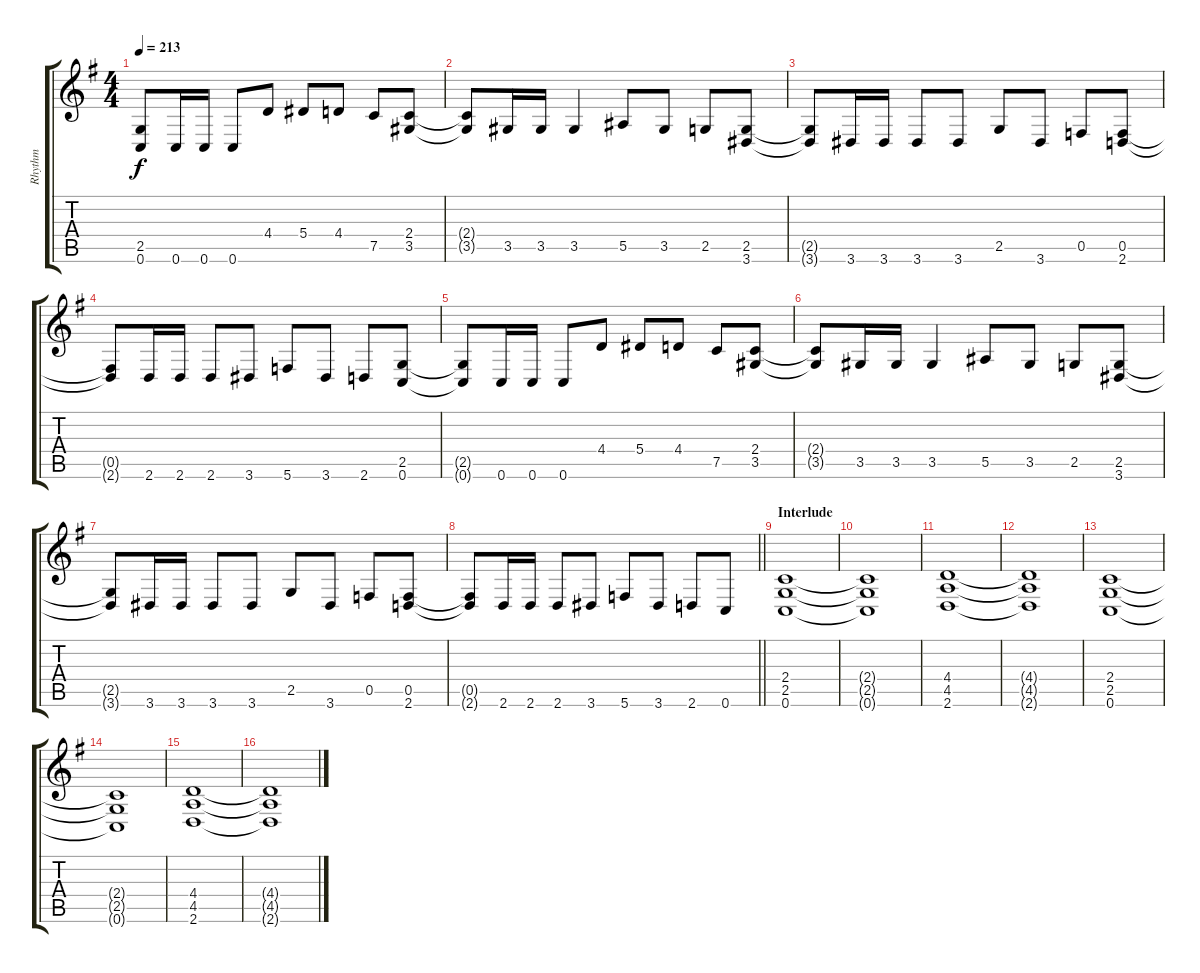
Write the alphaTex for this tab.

\track ("Rhythm" "Rhythm") {instrument distortionguitar}
\staff {score tabs}
\tuning (C4 G3 Eb3 Bb2 F2 C2) {hide}
\ts (4 4)
\tempo 213
\clef g2
\ks eminor
(2.5{t} 0.6{t}).8{dy f} 0.6.16 0.6.16 0.6.8 4.4.8 5.4.8 4.4.8 7.5.8 (2.4 3.5).8 |
(2.4{t} 3.5{t}).8 3.5.16 3.5.16 3.5.4 5.5.8 3.5.8 2.5.8 (2.5 3.6).8 |
(2.5{t} 3.6{t}).8 3.6.16 3.6.16 3.6.8 3.6.8 2.5.8 3.6.8 0.5.8 (0.5 2.6).8 |
(0.5{t} 2.6{t}).8 2.6.16 2.6.16 2.6.8 3.6.8 5.6.8 3.6.8 2.6.8 (2.5 0.6).8 |
(2.5{t} 0.6{t}).8 0.6.16 0.6.16 0.6.8 4.4.8 5.4.8 4.4.8 7.5.8 (2.4 3.5).8 |
(2.4{t} 3.5{t}).8 3.5.16 3.5.16 3.5.4 5.5.8 3.5.8 2.5.8 (2.5 3.6).8 |
(2.5{t} 3.6{t}).8 3.6.16 3.6.16 3.6.8 3.6.8 2.5.8 3.6.8 0.5.8 (0.5 2.6).8 |
\barLineRight lightlight
(0.5{t} 2.6{t}).8 2.6.16 2.6.16 2.6.8 3.6.8 5.6.8 3.6.8 2.6.8 0.6.8 |
\section ("" "Interlude")
(2.4 2.5 0.6).1 |
(2.4{t} 2.5{t} 0.6{t}).1 |
(4.4 4.5 2.6).1 |
(4.4{t} 4.5{t} 2.6{t}).1 |
(2.4 2.5 0.6).1 |
(2.4{t} 2.5{t} 0.6{t}).1 |
(4.4 4.5 2.6).1 |
(4.4{t} 4.5{t} 2.6{t}).1
